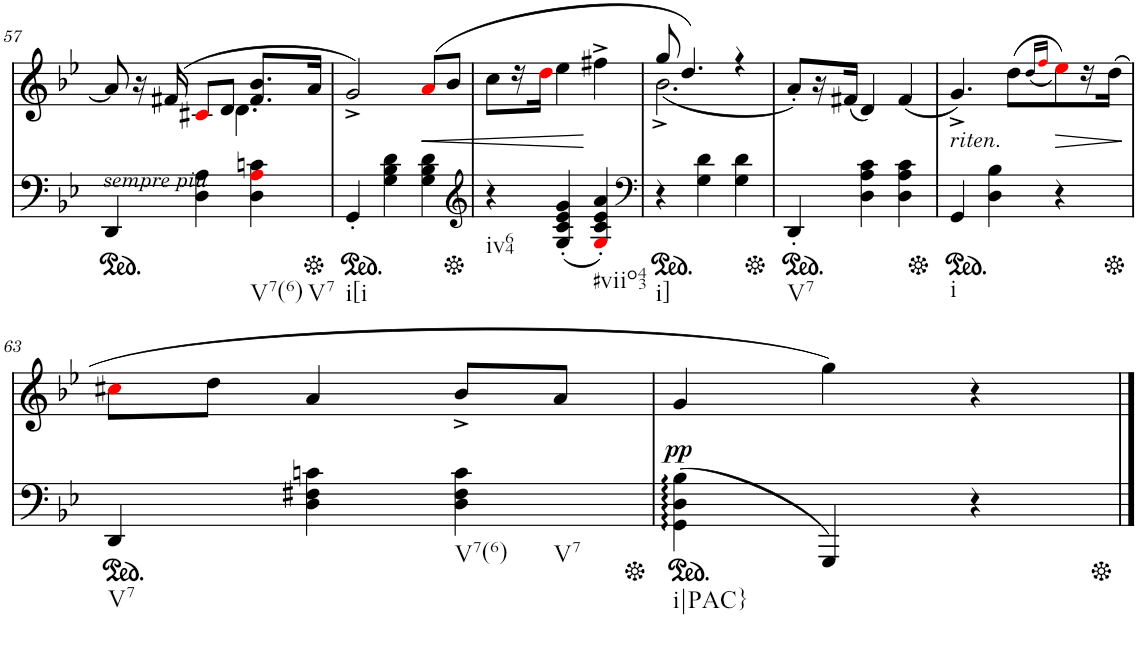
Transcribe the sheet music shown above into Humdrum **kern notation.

**kern	**kern	**dynam
*part2	*part1	*part1
*staff2	*staff1	*staff1
*I"piano	*I"piano	*
*I'Pno	*I'Pno	*
!!LO:PB:g=z
*clefF4	*clefG2	*
*k[b-e-]	*k[b-e-]	*
*g:	*g:	*
*M3/4	*M3/4	*
*ped	*	*
=57	=57	=57
*	*^	*
!LO:TX:b:i:t=sempre più	!	!	!
4DD/	8a/]	4.ryy	.
.	16r	.	.
.	(16f#X/	.	.
4D\ 4A\	8c#Xi/L	.	.
.	8d/J	4.d\	.
!LO:TX:b:t=V7(6)	!	!	!
!LO:TX:b:t=V7	!	!	!
4D\ 4Ai\ 4cn\	8.f#/ 8.b-/L	.	.
.	16a/Jk	.	.
*	*v	*v	*
=58	=58	=58
*Xped	*	*
*ped	*	*
!LO:TX:b:t=i[i	!	!
4GG'/	2g^/)	.
4G\ 4B-\ 4d\	.	.
!	!	!LO:HP:b
4G\ 4B-\ 4d\	(8ai/L	<
.	8b-/J	.
=59	=59	=59
*clefG2	*	*
*Xped	*	*
!LO:TX:b:t=iv64	!	!
4r	8cc\L	.
.	16r	.
.	16ddi\JJ	.
(4G/' 4c/' 4e-/' 4g/'	4ee-\	.
!LO:TX:b:t=#viio43	!	!
4Gi/' 4c/' 4e-/' 4a/')	4ff#X^\	[
=60	=60	=60
*clefF4	*	*
*ped	*	*
*	*^	*
!LO:TX:b:t=i]	!	!	!
4r	8gg/	(2.b-^\	.
.	4.dd/)	.	.
4G\ 4d\	.	.	.
4G\ 4d\	4r	.	.
*	*v	*v	*
=61	=61	=61
*Xped	*	*
*ped	*	*
!LO:TX:b:t=V7	!	!
4DD'/	8a'/L)	.
.	16r	.
.	(16f#X/JJ	.
4D\ 4A\ 4c\	4d/)	.
4D\ 4A\ 4c\	(4f#/	.
=62	=62	=62
*Xped	*	*
*ped	*	*
!	!LO:TX:b:i:t=riten.	!
!LO:TX:b:t=i	!	!
4GG/	4.g^/)	.
4D\ 4B-\	.	.
.	(8dd\L	.
.	(16qdd/LL	.
.	16qffi/JJ	.
4r	8ee-i\))	.
.	16r	.
.	(16dd\JJ	.
!!LO:LB:g=z
=63	=63	=63
*Xped	*	*
*ped	*	*
!LO:TX:b:t=V7	!	!
4DD/	8cc#Xi\L	.
.	8dd\J	.
4D\ 4F#X\ 4cn\	4a/	.
!LO:TX:b:t=V7(6)	!	!
!LO:TX:b:t=V7	!	!
4D\ 4F#\ 4c\	8b-^/L	.
.	8a/J	.
=64	=64	=64
*Xped	*	*
*ped	*	*
!LO:TX:b:t=i|PAC}	!	!
!	!	!LO:DY:b
(4GG\ 4D\ 4B-\	4g/	pp
4GGG/)	4gg\)	.
4r	4r	.
*Xped	*	*
==	==	==
*-	*-	*-
